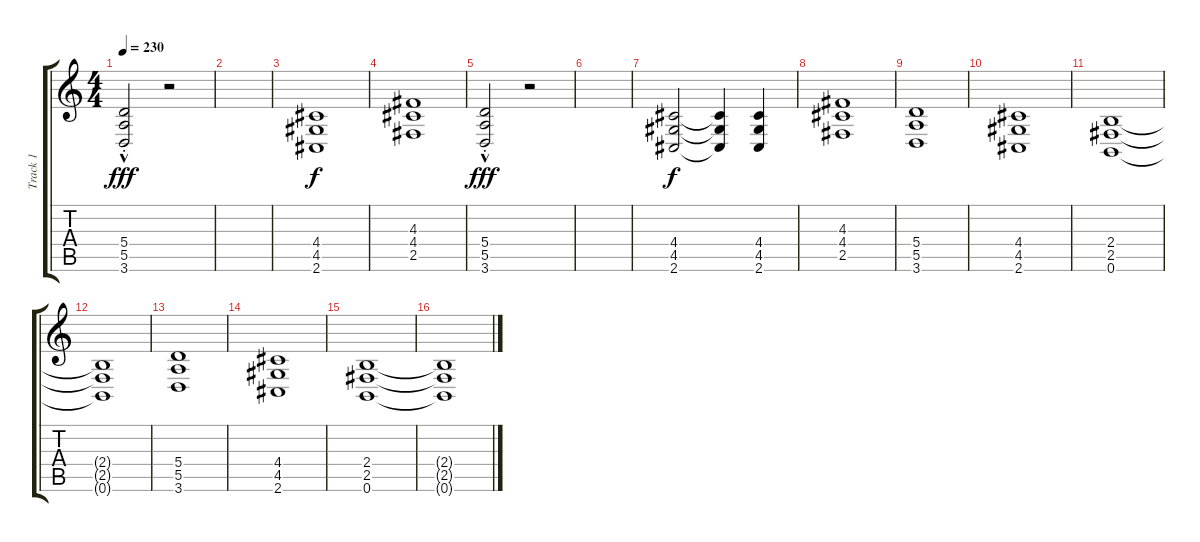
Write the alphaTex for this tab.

\track ("Track 1" "Track 1") {instrument distortionguitar}
\staff {score tabs}
\tuning (B3 Gb3 D3 A2 E2 B1) {hide}
\ts (4 4)
\tempo 230
\clef g2
\ks c
(5.4{hac st} 5.5{hac st} 3.6{hac st}).2{dy fff} r.2 |
|
(4.4 4.5 2.6).1{dy f} |
(4.3 4.4 2.5).1 |
(5.4{hac st} 5.5{hac st} 3.6{hac st}).2{dy fff} r.2 |
|
(4.4 4.5 2.6).2{dy f} (4.4{t} 4.5{t} 2.6{t}).4 (4.4 4.5 2.6).4 |
(4.3 4.4 2.5).1 |
(5.4 5.5 3.6).1 |
(4.4 4.5 2.6).1 |
(2.4 2.5 0.6).1 |
(2.4{t} 2.5{t} 0.6{t}).1 |
(5.4 5.5 3.6).1 |
(4.4 4.5 2.6).1 |
(2.4 2.5 0.6).1 |
(2.4{t} 2.5{t} 0.6{t}).1
